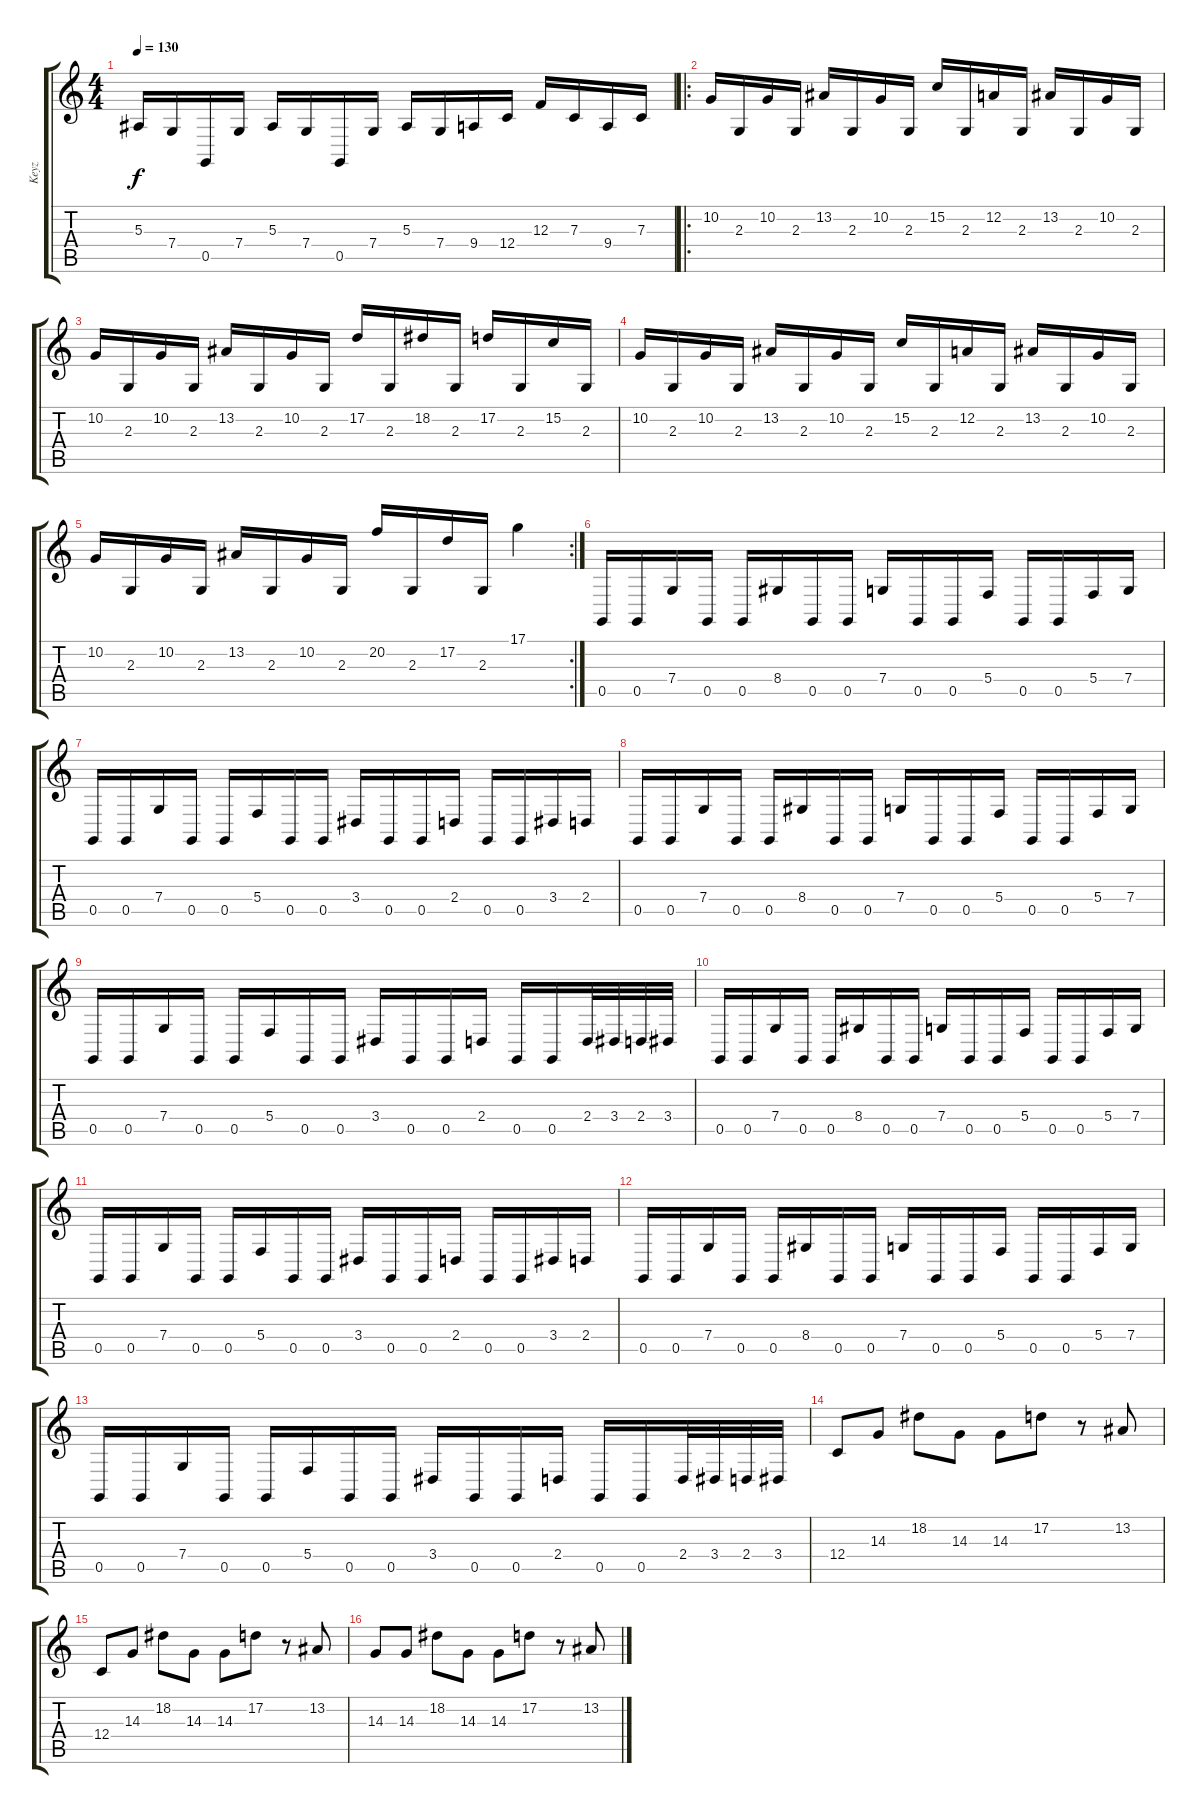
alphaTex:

\track ("Keyz" "Keyz") {instrument acousticgrandpiano}
\staff {score tabs}
\tuning (D4 A3 F3 C3 G2 D2) {hide}
\ts (4 4)
\tempo 130
\clef g2
\ks c
5.3.16{dy f} 7.4.16 0.5.16 7.4.16 5.3.16 7.4.16 0.5.16 7.4.16 5.3.16 7.4.16 9.4.16 12.4.16 12.3.16 7.3.16 9.4.16 7.3.16 |
\ro
10.2.16{instrument pad1newage} 2.3.16 10.2.16 2.3.16 13.2.16 2.3.16 10.2.16 2.3.16 15.2.16 2.3.16 12.2.16 2.3.16 13.2.16 2.3.16 10.2.16 2.3.16 |
10.2.16 2.3.16 10.2.16 2.3.16 13.2.16 2.3.16 10.2.16 2.3.16 17.2.16 2.3.16 18.2.16 2.3.16 17.2.16 2.3.16 15.2.16 2.3.16 |
10.2.16 2.3.16 10.2.16 2.3.16 13.2.16 2.3.16 10.2.16 2.3.16 15.2.16 2.3.16 12.2.16 2.3.16 13.2.16 2.3.16 10.2.16 2.3.16 |
\rc 2
10.2.16 2.3.16 10.2.16 2.3.16 13.2.16 2.3.16 10.2.16 2.3.16 20.2.16 2.3.16 17.2.16 2.3.16 17.1.4 |
0.5.16{instrument stringensemble1} 0.5.16 7.4.16 0.5.16 0.5.16 8.4.16 0.5.16 0.5.16 7.4.16 0.5.16 0.5.16 5.4.16 0.5.16 0.5.16 5.4.16 7.4.16 |
0.5.16 0.5.16 7.4.16 0.5.16 0.5.16 5.4.16 0.5.16 0.5.16 3.4.16 0.5.16 0.5.16 2.4.16 0.5.16 0.5.16 3.4.16 2.4.16 |
0.5.16 0.5.16 7.4.16 0.5.16 0.5.16 8.4.16 0.5.16 0.5.16 7.4.16 0.5.16 0.5.16 5.4.16 0.5.16 0.5.16 5.4.16 7.4.16 |
0.5.16 0.5.16 7.4.16 0.5.16 0.5.16 5.4.16 0.5.16 0.5.16 3.4.16 0.5.16 0.5.16 2.4.16 0.5.16 0.5.16 2.4.32 3.4.32 2.4.32 3.4.32 |
0.5.16{instrument sitar} 0.5.16 7.4.16 0.5.16 0.5.16 8.4.16 0.5.16 0.5.16 7.4.16 0.5.16 0.5.16 5.4.16 0.5.16 0.5.16 5.4.16 7.4.16 |
0.5.16 0.5.16 7.4.16 0.5.16 0.5.16 5.4.16 0.5.16 0.5.16 3.4.16 0.5.16 0.5.16 2.4.16 0.5.16 0.5.16 3.4.16 2.4.16 |
0.5.16 0.5.16 7.4.16 0.5.16 0.5.16 8.4.16 0.5.16 0.5.16 7.4.16 0.5.16 0.5.16 5.4.16 0.5.16 0.5.16 5.4.16 7.4.16 |
0.5.16 0.5.16 7.4.16 0.5.16 0.5.16 5.4.16 0.5.16 0.5.16 3.4.16 0.5.16 0.5.16 2.4.16 0.5.16 0.5.16 2.4.32 3.4.32 2.4.32 3.4.32 |
12.4.8{instrument fx4atmosphere} 14.3.8 18.2.8 14.3.8 14.3.8 17.2.8 r.8 13.2.8 |
12.4.8 14.3.8 18.2.8 14.3.8 14.3.8 17.2.8 r.8 13.2.8 |
14.3.8 14.3.8 18.2.8 14.3.8 14.3.8 17.2.8 r.8 13.2.8
